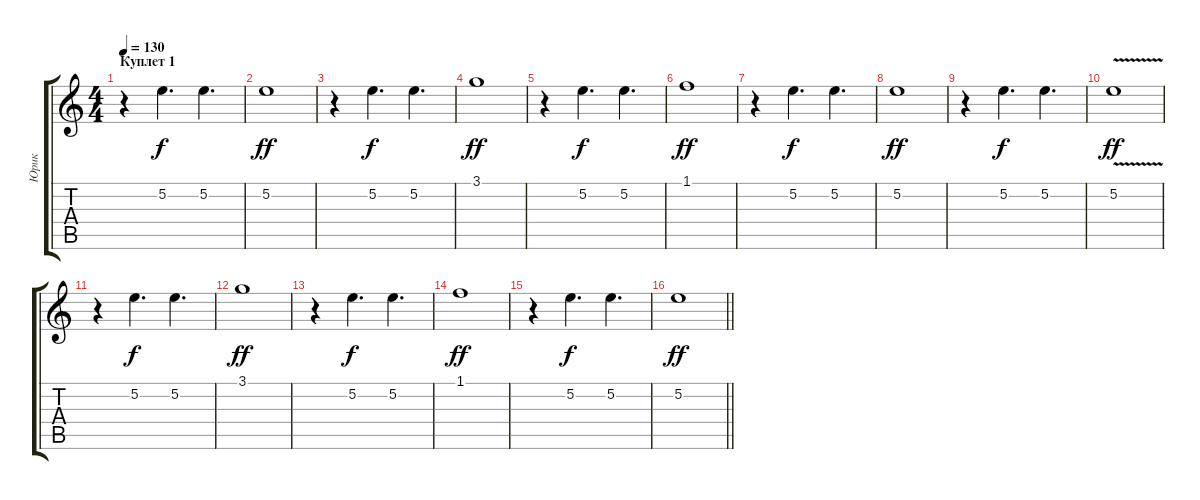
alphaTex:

\track ("Юрик" "Юрик") {instrument overdrivenguitar}
\staff {score tabs}
\tuning (E4 B3 G3 D3 A2 E2) {hide}
\ts (4 4)
\section ("" "Куплет 1")
\tempo 130
\clef g2
\ks c
r.4{dy f instrument overdrivenguitar} 5.2.4{d} 5.2.4{d} |
5.2.1{dy ff} |
r.4 5.2.4{d dy f} 5.2.4{d} |
3.1.1{dy ff} |
r.4 5.2.4{d dy f} 5.2.4{d} |
1.1.1{dy ff} |
r.4 5.2.4{d dy f} 5.2.4{d} |
5.2.1{dy ff} |
r.4 5.2.4{d dy f} 5.2.4{d} |
5.2{v}.1{dy ff} |
r.4 5.2.4{d dy f} 5.2.4{d} |
3.1.1{dy ff} |
r.4 5.2.4{d dy f} 5.2.4{d} |
1.1.1{dy ff} |
r.4 5.2.4{d dy f} 5.2.4{d} |
\barLineRight lightlight
5.2.1{dy ff}
